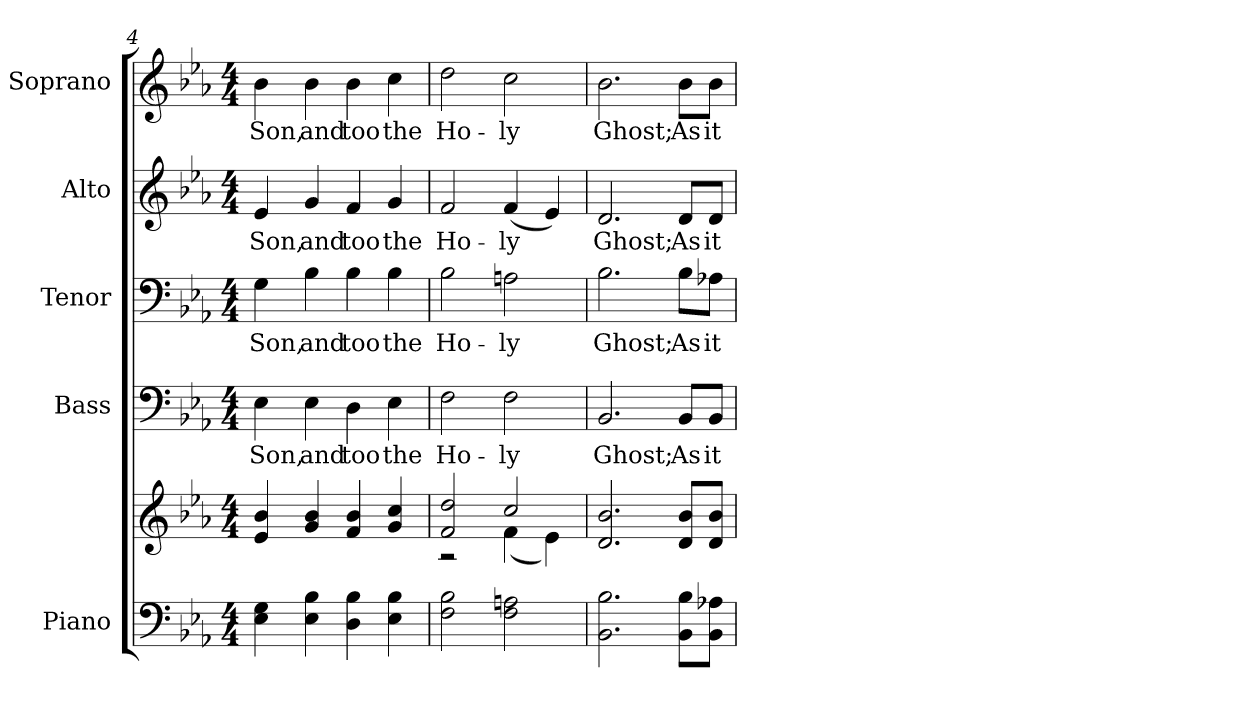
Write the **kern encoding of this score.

**kern	**kern	**kern	**text	**kern	**text	**kern	**text	**kern	**text
*part5	*part5	*part4	*part4	*part3	*part3	*part2	*part2	*part1	*part1
*staff6	*staff5	*staff4	*staff4	*staff3	*staff3	*staff2	*staff2	*staff1	*staff1
*I"Piano	*	*I"Bass	*	*I"Tenor	*	*I"Alto	*	*I"Soprano	*
*I'Pno.	*	*I'B.	*	*I'T.	*	*I'A.	*	*I'S.	*
*clefF4	*clefG2	*clefF4	*	*clefF4	*	*clefG2	*	*clefG2	*
*k[b-e-a-]	*k[b-e-a-]	*k[b-e-a-]	*	*k[b-e-a-]	*	*k[b-e-a-]	*	*k[b-e-a-]	*
*E-:	*E-:	*E-:	*	*E-:	*	*E-:	*	*E-:	*
*M4/4	*M4/4	*M4/4	*	*M4/4	*	*M4/4	*	*M4/4	*
=4	=4	=4	=4	=4	=4	=4	=4	=4	=4
!	!	!	!LO:LY:b:color=#000000	!	!	!	!	!	!
!	!	!	!	!	!LO:LY:b:color=#000000	!	!	!	!
!	!	!	!	!	!	!	!LO:LY:b:color=#000000	!	!
!	!	!	!	!	!	!	!	!	!LO:LY:b:color=#000000
4E-i\ 4Gi	4e-i/ 4b-i	4E-i\	Son,	4Gi\	Son,	4e-i/	Son,	4b-i\	Son,
!	!	!	!LO:LY:b:color=#000000	!	!	!	!	!	!
!	!	!	!	!	!LO:LY:b:color=#000000	!	!	!	!
!	!	!	!	!	!	!	!LO:LY:b:color=#000000	!	!
!	!	!	!	!	!	!	!	!	!LO:LY:b:color=#000000
4E-i\ 4B-i	4gi/ 4b-i	4E-i\	and	4B-i\	and	4gi/	and	4b-i\	and
!	!	!	!LO:LY:b:color=#000000	!	!	!	!	!	!
!	!	!	!	!	!LO:LY:b:color=#000000	!	!	!	!
!	!	!	!	!	!	!	!LO:LY:b:color=#000000	!	!
!	!	!	!	!	!	!	!	!	!LO:LY:b:color=#000000
4Di\ 4B-i	4fi/ 4b-i	4Di\	too	4B-i\	too	4fi/	too	4b-i\	too
!	!	!	!LO:LY:b:color=#000000	!	!	!	!	!	!
!	!	!	!	!	!LO:LY:b:color=#000000	!	!	!	!
!	!	!	!	!	!	!	!LO:LY:b:color=#000000	!	!
!	!	!	!	!	!	!	!	!	!LO:LY:b:color=#000000
4E-i\ 4B-i	4gi/ 4cci	4E-i\	the	4B-i\	the	4gi/	the	4cci\	the
!!LO:PB:g=z
=5	=5	=5	=5	=5	=5	=5	=5	=5	=5
*	*^	*	*	*	*	*	*	*	*
!	!	!	!	!LO:LY:b:color=#000000	!	!	!	!	!	!
!	!	!	!	!	!	!LO:LY:b:color=#000000	!	!	!	!
!	!	!	!	!	!	!	!	!LO:LY:b:color=#000000	!	!
!	!	!	!	!	!	!	!	!	!	!LO:LY:b:color=#000000
2Fi\ 2B-i	2fi/ 2ddi	2r	2Fi\	Ho-	2B-i\	Ho-	2fi/	Ho-	2ddi\	Ho-
!	!	!	!	!LO:LY:b:color=#000000	!	!	!	!	!	!
!	!	!	!	!	!	!LO:LY:b:color=#000000	!	!	!	!
!	!	!	!	!	!	!	!	!LO:LY:b:color=#000000	!	!
!	!	!	!	!	!	!	!	!	!	!LO:LY:b:color=#000000
2Fi\ 2Ani	2cci/	(4fi\	2Fi\	-ly	2Ani\	-ly	(4fi/	-ly	2cci\	-ly
.	.	4e-i\)	.	.	.	.	4e-i/)	.	.	.
*	*v	*v	*	*	*	*	*	*	*	*
=6	=6	=6	=6	=6	=6	=6	=6	=6	=6
*	*^	*	*	*	*	*	*	*	*
!	!	!	!	!LO:LY:b:color=#000000	!	!	!	!	!	!
*	*v	*v	*	*	*	*	*	*	*	*
*	*^	*	*	*	*	*	*	*	*
!	!	!	!	!	!	!LO:LY:b:color=#000000	!	!	!	!
*	*v	*v	*	*	*	*	*	*	*	*
*	*^	*	*	*	*	*	*	*	*
!	!	!	!	!	!	!	!	!LO:LY:b:color=#000000	!	!
*	*v	*v	*	*	*	*	*	*	*	*
*	*^	*	*	*	*	*	*	*	*
!	!	!	!	!	!	!	!	!	!	!LO:LY:b:color=#000000
*	*v	*v	*	*	*	*	*	*	*	*
2.BB-i\ 2.B-i	2.di/ 2.b-i	2.BB-i/	Ghost;	2.B-i\	Ghost;	2.di/	Ghost;	2.b-i\	Ghost;
!	!	!	!LO:LY:b:color=#000000	!	!	!	!	!	!
!	!	!	!	!	!LO:LY:b:color=#000000	!	!	!	!
!	!	!	!	!	!	!	!LO:LY:b:color=#000000	!	!
!	!	!	!	!	!	!	!	!	!LO:LY:b:color=#000000
8BB-i\ 8B-i\L	8di/ 8b-i/L	8BB-i/L	As	8B-i\L	As	8di/L	As	8b-i\L	As
!	!	!	!LO:LY:b:color=#000000	!	!	!	!	!	!
!	!	!	!	!	!LO:LY:b:color=#000000	!	!	!	!
!	!	!	!	!	!	!	!LO:LY:b:color=#000000	!	!
!	!	!	!	!	!	!	!	!	!LO:LY:b:color=#000000
8BB-i\ 8A-Xi\J	8di/ 8b-i/J	8BB-i/J	it	8A-Xi\J	it	8di/J	it	8b-i\J	it
=	=	=	=	=	=	=	=	=	=
*-	*-	*-	*-	*-	*-	*-	*-	*-	*-
